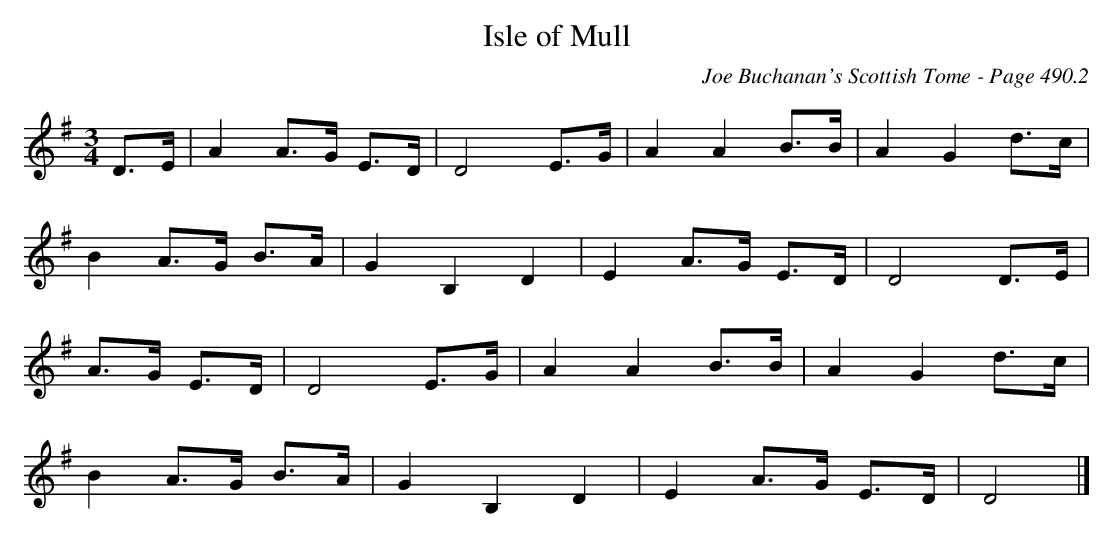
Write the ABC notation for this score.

X:1
T:Isle of Mull
C:Joe Buchanan's Scottish Tome - Page 490.2
L:1/8
M:3/4
K:G
D>E | A2 A>G E>D | D4 E>G | A2 A2 B>B | A2 G2 d>c |
B2 A>G B>A | G2 B,2 D2 | E2 A>G E>D | D4 D>E|
A>G E>D | D4 E>G | A2 A2 B>B | A2 G2 d>c |
B2 A>G B>A | G2 B,2 D2 | E2 A>G E>D | D4 |]
